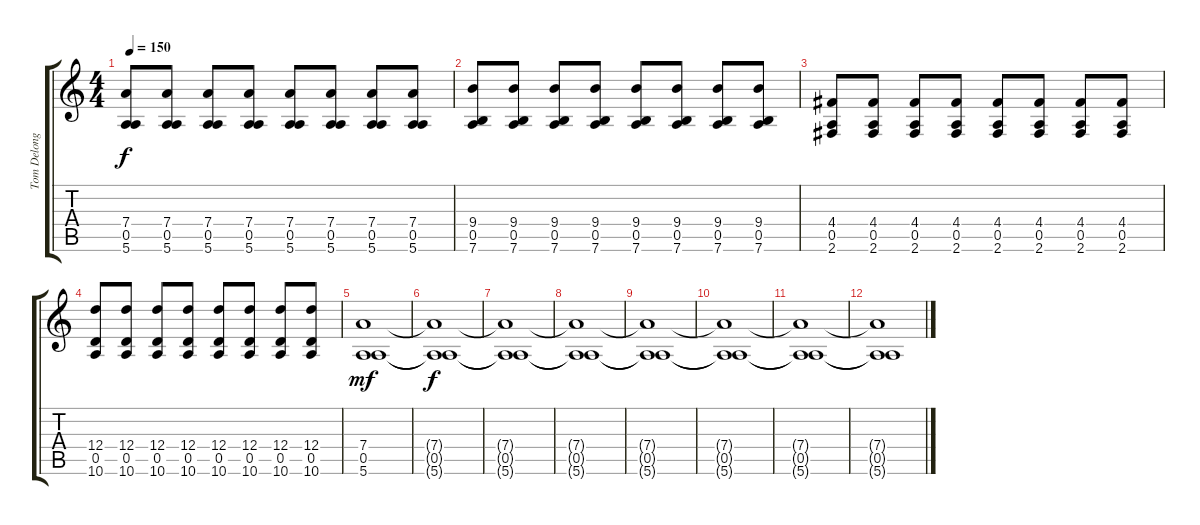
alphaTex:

\track ("Tom Delonge - Distortion Guitar" "Tom Delong") {instrument distortionguitar}
\staff {score tabs}
\tuning (E4 B3 G3 D3 A2 E2) {hide}
\ts (4 4)
\tempo 150
\clef g2
\ks c
(7.4 0.5 5.6).8{dy f} (7.4 0.5 5.6).8 (7.4 0.5 5.6).8 (7.4 0.5 5.6).8 (7.4 0.5 5.6).8 (7.4 0.5 5.6).8 (7.4 0.5 5.6).8 (7.4 0.5 5.6).8 |
(9.4 0.5 7.6).8 (9.4 0.5 7.6).8 (9.4 0.5 7.6).8 (9.4 0.5 7.6).8 (9.4 0.5 7.6).8 (9.4 0.5 7.6).8 (9.4 0.5 7.6).8 (9.4 0.5 7.6).8 |
(4.4 0.5 2.6).8 (4.4 0.5 2.6).8 (4.4 0.5 2.6).8 (4.4 0.5 2.6).8 (4.4 0.5 2.6).8 (4.4 0.5 2.6).8 (4.4 0.5 2.6).8 (4.4 0.5 2.6).8 |
(12.4 0.5 10.6).8 (12.4 0.5 10.6).8 (12.4 0.5 10.6).8 (12.4 0.5 10.6).8 (12.4 0.5 10.6).8 (12.4 0.5 10.6).8 (12.4 0.5 10.6).8 (12.4 0.5 10.6).8 |
(7.4 0.5 5.6).1{dy mf} |
(7.4{t} 0.5{t} 5.6{t}).1{dy f} |
(7.4{t} 0.5{t} 5.6{t}).1 |
(7.4{t} 0.5{t} 5.6{t}).1 |
(7.4{t} 0.5{t} 5.6{t}).1 |
(7.4{t} 0.5{t} 5.6{t}).1 |
(7.4{t} 0.5{t} 5.6{t}).1 |
(7.4{t} 0.5{t} 5.6{t}).1
